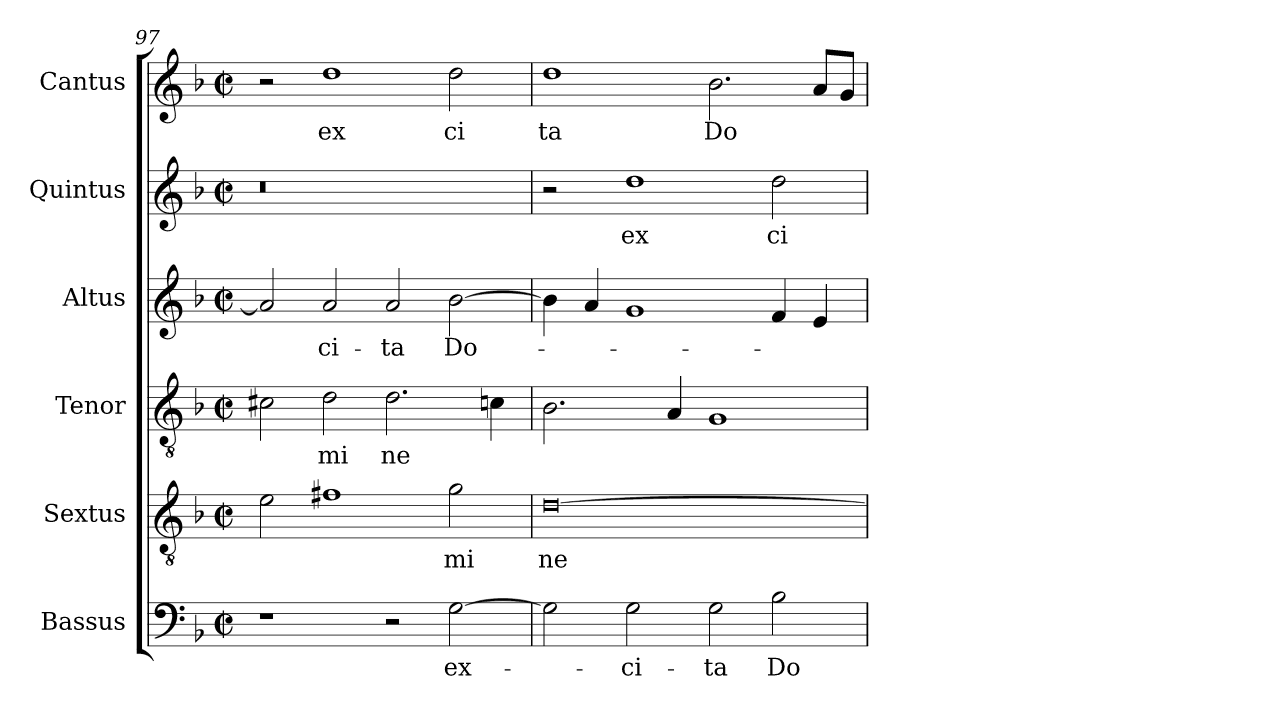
**kern	**text	**kern	**text	**kern	**text	**kern	**text	**kern	**text	**kern	**text
*part6	*part6	*part5	*part5	*part4	*part4	*part3	*part3	*part2	*part2	*part1	*part1
*staff6	*staff6	*staff5	*staff5	*staff4	*staff4	*staff3	*staff3	*staff2	*staff2	*staff1	*staff1
*I"Bassus	*	*I"Sextus	*	*I"Tenor	*	*I"Altus	*	*I"Quintus	*	*I"Cantus	*
*clefF4	*	*clefGv2	*	*clefGv2	*	*clefG2	*	*clefG2	*	*clefG2	*
*k[b-]	*	*k[b-]	*	*k[b-]	*	*k[b-]	*	*k[b-]	*	*k[b-]	*
*F:	*	*F:	*	*F:	*	*F:	*	*F:	*	*F:	*
*M2/2	*	*M2/2	*	*M2/2	*	*M2/2	*	*M2/2	*	*M2/2	*
*met(c|)	*	*met(c|)	*	*met(c|)	*	*met(c|)	*	*met(c|)	*	*met(c|)	*
=97	=97	=97	=97	=97	=97	=97	=97	=97	=97	=97	=97
1r	.	2e\	.	2c#X\	.	2a/]	.	0r	.	2r	.
!	!	!	!	!	!LO:LY:b:cj	!	!LO:LY:b:cj	!	!	!	!LO:LY:b:cj
.	.	1f#X	.	2d\	mi	2a/	-ci-	.	.	1dd	ex
!	!	!	!	!	!LO:LY:b:cj	!	!LO:LY:b:cj	!	!	!	!
2r	.	.	.	2.d\	ne	2a/	-ta	.	.	.	.
!	!LO:LY:b:cj	!	!LO:LY:b:cj	!	!	!	!LO:LY:b	!	!	!	!LO:LY:b:cj
[>2G\	ex-	2g\	mi	.	.	[>2b-\	Do-	.	.	2dd\	ci
.	.	.	.	4cn\	.	.	.	.	.	.	.
=98	=98	=98	=98	=98	=98	=98	=98	=98	=98	=98	=98
!	!	!	!LO:LY:b:cj	!	!	!	!	!	!	!	!LO:LY:b:cj
2G\]	.	[>0d	ne	2.B-\	.	4b-\]	.	2r	.	1dd	ta
.	.	.	.	.	.	4a/	.	.	.	.	.
!	!LO:LY:b:cj	!	!	!	!	!	!	!	!LO:LY:b:cj	!	!
2G\	-ci-	.	.	.	.	1g	.	1dd	ex	.	.
.	.	.	.	4A/	.	.	.	.	.	.	.
!	!LO:LY:b:cj	!	!	!	!	!	!	!	!	!	!LO:LY:b
2G\	-ta	.	.	1G	.	.	.	.	.	2.b-\	Do
!	!LO:LY:b	!	!	!	!	!	!	!	!LO:LY:b:cj	!	!
2B-\	Do-	.	.	.	.	4f/	.	2dd\	ci	.	.
.	.	.	.	.	.	4e/	.	.	.	8a/L	.
.	.	.	.	.	.	.	.	.	.	8g/J	.
=	=	=	=	=	=	=	=	=	=	=	=
*-	*-	*-	*-	*-	*-	*-	*-	*-	*-	*-	*-
